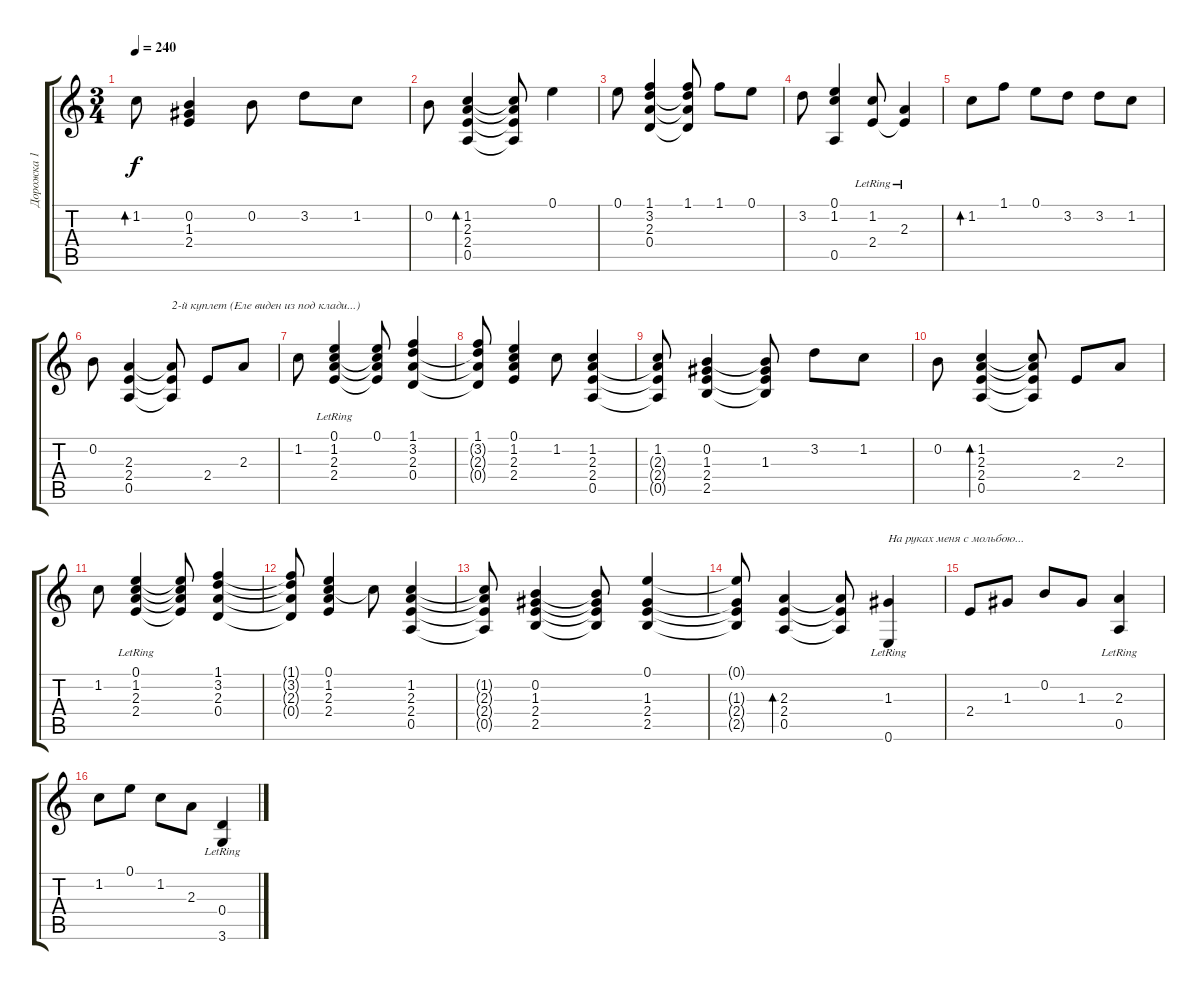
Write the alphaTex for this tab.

\track ("Дорожка 1" "Дорожка 1") {instrument acousticguitarnylon}
\staff {score tabs}
\tuning (E4 B3 G3 D3 A2 E2) {hide}
\ts (3 4)
\tempo 240
\clef g2
\ks c
1.2.8{bd 240 dy f} (0.2 1.3 2.4).4 0.2.8 3.2.8 1.2.8 |
0.2.8 (1.2 2.3 2.4 0.5).4{bd 480} (1.2{t} 2.3{t} 2.4{t} 0.5{t}).8 0.1.4 |
0.1.8 (1.1 3.2 2.3 0.4).4 (1.1 3.2{t} 2.3{t} 0.4{t}).8 1.1.8 0.1.8 |
3.2.8 (0.1 1.2 0.5).4 (1.2 2.4{lr}).8 (2.3{lr} 2.4{t}).4 |
1.2.8{bd 240} 1.1.8 0.1.8 3.2.8 3.2.8 1.2.8 |
0.2.8 (2.3 2.4 0.5).4 (2.3{t} 2.4{t} 0.5{t}).8{txt "2-й куплет (Еле виден из под клади...)"} 2.4.8 2.3.8 |
1.2.8 (0.1{lr} 1.2{lr} 2.3{lr} 2.4).4 (0.1 1.2{t} 2.3{t} 2.4{t}).8 (1.1 3.2 2.3 0.4).4 |
(1.1 3.2{t} 2.3{t} 0.4{t}).8 (0.1 1.2 2.3 2.4).4 1.2.8 (1.2 2.3 2.4 0.5).4 |
(1.2 2.3{t} 2.4{t} 0.5{t}).8 (0.2 1.3 2.4 2.5).4 (0.2{t} 1.3 2.4{t} 2.5{t}).8 3.2.8 1.2.8 |
0.2.8 (1.2 2.3 2.4 0.5).4{bd 240} (1.2{t} 2.3{t} 2.4{t} 0.5{t}).8 2.4.8 2.3.8 |
1.2.8 (0.1{lr} 1.2{lr} 2.3{lr} 2.4).4 (0.1{t} 1.2{t} 2.3{t} 2.4{t}).8 (1.1 3.2 2.3 0.4).4 |
(1.1{t} 3.2{t} 2.3{t} 0.4{t}).8 (0.1 1.2 2.3 2.4).4 1.2{t}.8 (1.2 2.3 2.4 0.5).4 |
(1.2{t} 2.3{t} 2.4{t} 0.5{t}).8 (0.2 1.3 2.4 2.5).4 (0.2{t} 1.3{t} 2.4{t} 2.5{t}).8 (0.1 1.3 2.4 2.5).4 |
(0.1{t} 1.3{t} 2.4{t} 2.5{t}).8 (2.3 2.4 0.5).4{bd 240} (2.3{t} 2.4{t} 0.5{t}).8 (1.3{lr} 0.6{lr}).4{txt "На руках меня с мольбою..."} |
2.4.8 1.3.8 0.2.8 1.3.8 (2.3{lr} 0.5{lr}).4 |
1.2.8 0.1.8 1.2.8 2.3.8 (0.4 3.6{lr}).4
